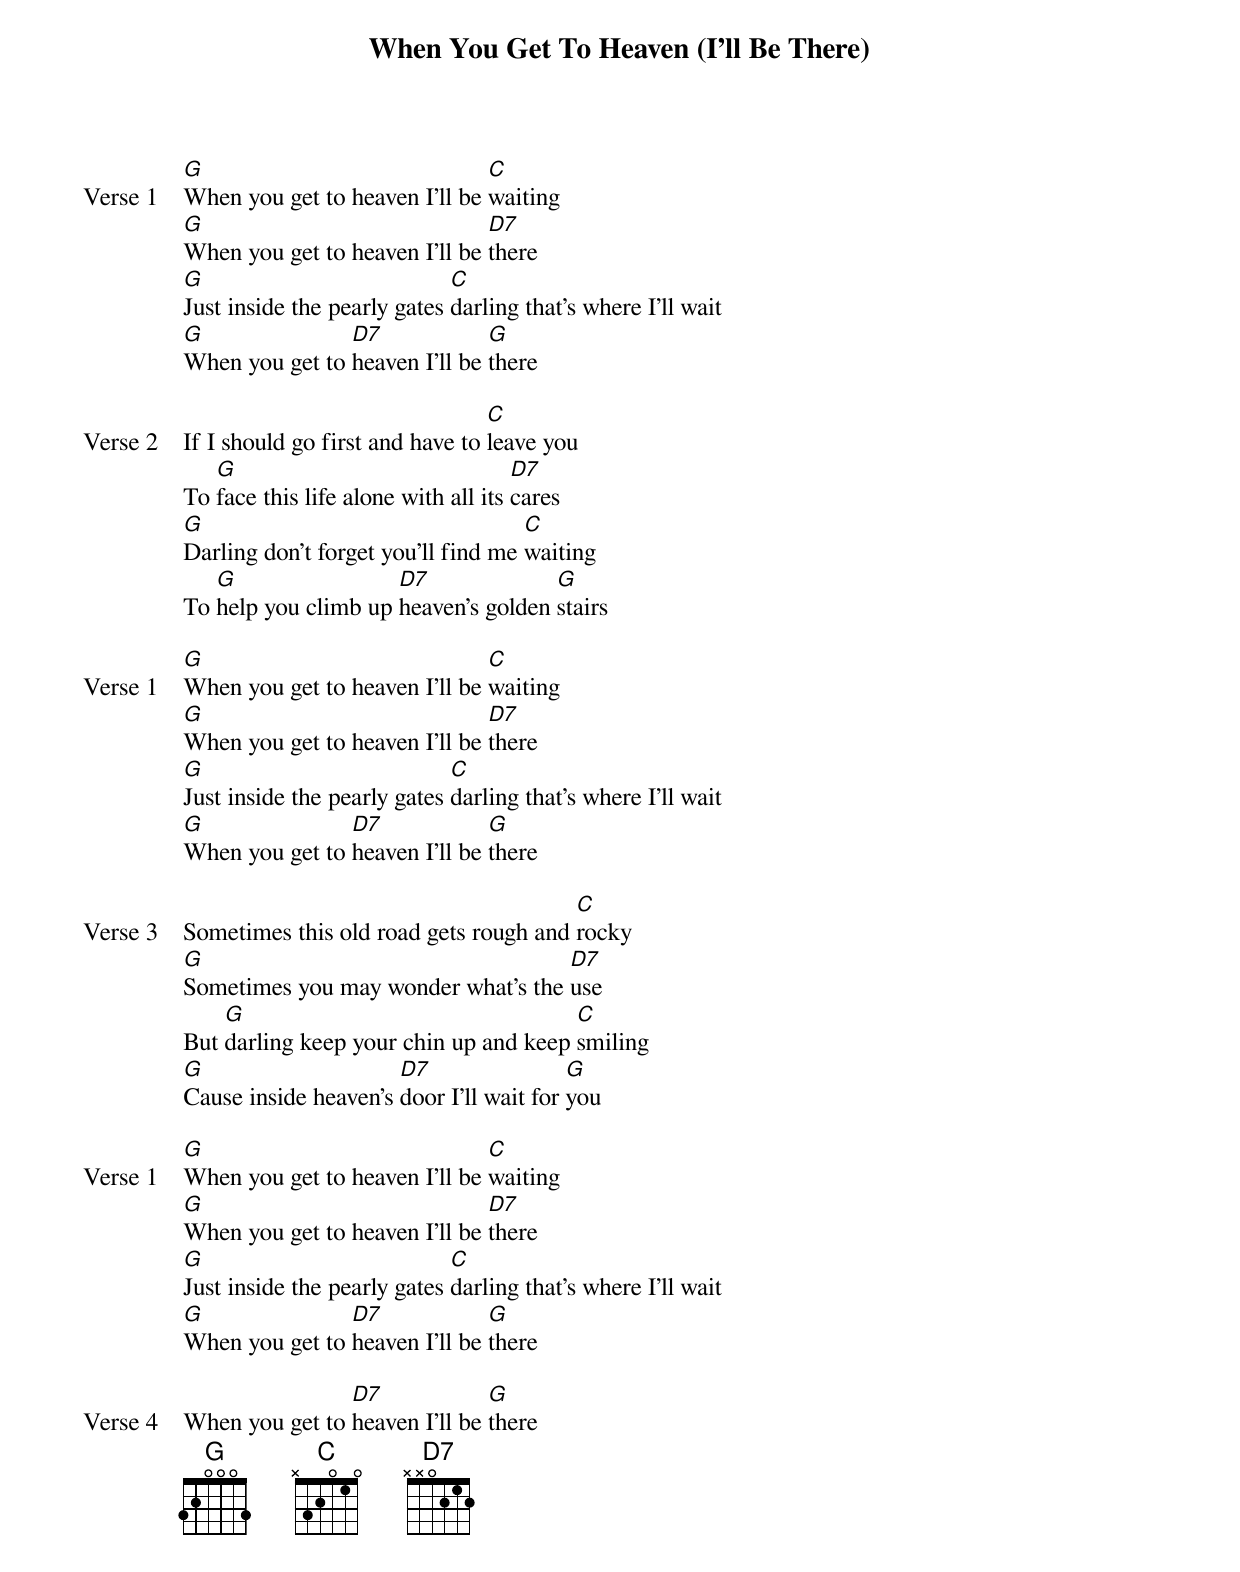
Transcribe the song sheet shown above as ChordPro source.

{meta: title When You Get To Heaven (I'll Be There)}
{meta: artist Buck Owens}
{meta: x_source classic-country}
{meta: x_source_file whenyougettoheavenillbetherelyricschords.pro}
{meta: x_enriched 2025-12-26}

{start_of_verse: Verse 1}
[G]When you get to heaven I'll be [C]waiting
[G]When you get to heaven I'll be [D7]there
[G]Just inside the pearly gates [C]darling that's where I'll wait
[G]When you get to [D7]heaven I'll be [G]there
{end_of_verse}

{start_of_verse: Verse 2}
If I should go first and have to [C]leave you
To [G]face this life alone with all its [D7]cares
[G]Darling don't forget you'll find me [C]waiting
To [G]help you climb up [D7]heaven's golden [G]stairs
{end_of_verse}

{start_of_verse: Verse 1}
[G]When you get to heaven I'll be [C]waiting
[G]When you get to heaven I'll be [D7]there
[G]Just inside the pearly gates [C]darling that's where I'll wait
[G]When you get to [D7]heaven I'll be [G]there
{end_of_verse}

{start_of_verse: Verse 3}
Sometimes this old road gets rough and [C]rocky
[G]Sometimes you may wonder what's the [D7]use
But [G]darling keep your chin up and keep [C]smiling
[G]Cause inside heaven's [D7]door I'll wait for [G]you
{end_of_verse}

{start_of_verse: Verse 1}
[G]When you get to heaven I'll be [C]waiting
[G]When you get to heaven I'll be [D7]there
[G]Just inside the pearly gates [C]darling that's where I'll wait
[G]When you get to [D7]heaven I'll be [G]there
{end_of_verse}

{start_of_verse: Verse 4}
When you get to [D7]heaven I'll be [G]there
{end_of_verse}
